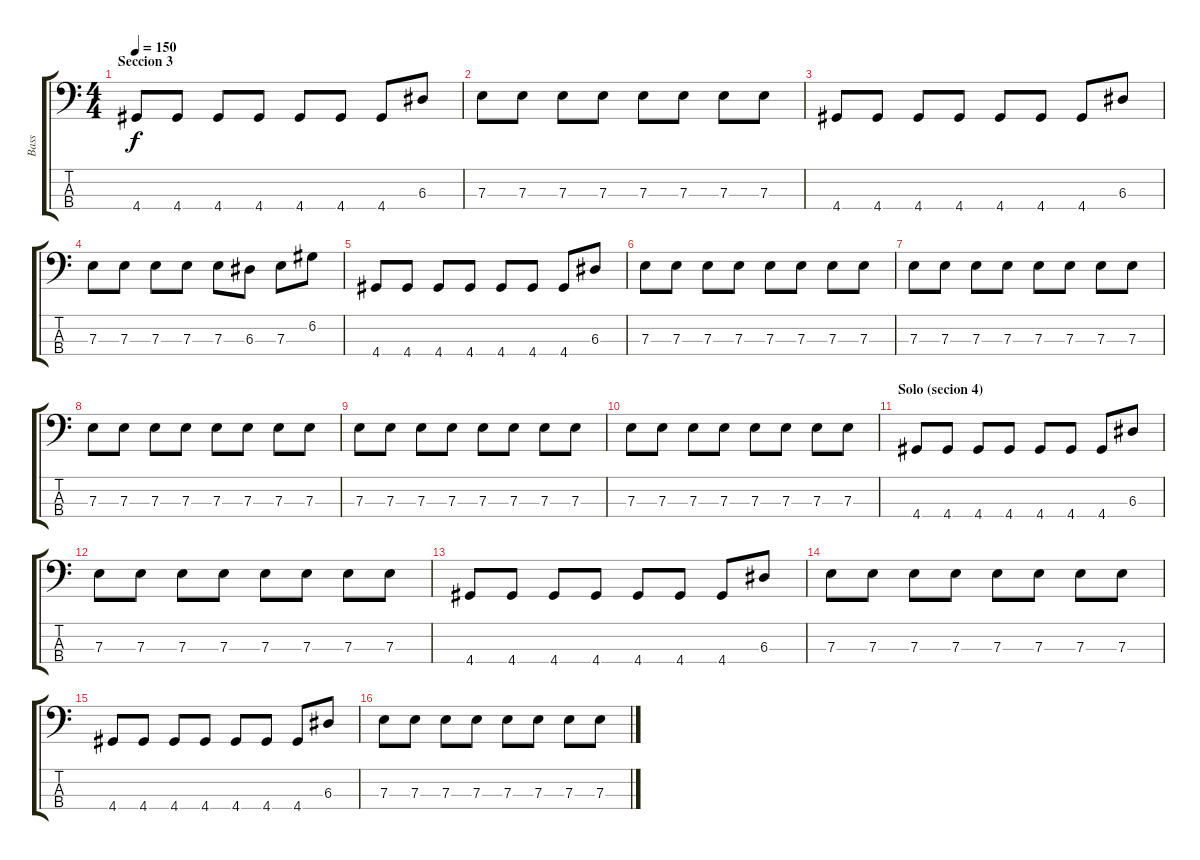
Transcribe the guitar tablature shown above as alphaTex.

\track ("Bass" "Bass") {instrument electricbasspick}
\staff {score tabs}
\tuning (G2 D2 A1 E1) {hide}
\ts (4 4)
\section ("" "Seccion 3")
\tempo 150
\clef f4
\ks c
4.4.8{dy f} 4.4.8 4.4.8 4.4.8 4.4.8 4.4.8 4.4.8 6.3.8 |
7.3.8 7.3.8 7.3.8 7.3.8 7.3.8 7.3.8 7.3.8 7.3.8 |
4.4.8 4.4.8 4.4.8 4.4.8 4.4.8 4.4.8 4.4.8 6.3.8 |
7.3.8 7.3.8 7.3.8 7.3.8 7.3.8 6.3.8 7.3.8 6.2.8 |
4.4.8 4.4.8 4.4.8 4.4.8 4.4.8 4.4.8 4.4.8 6.3.8 |
7.3.8 7.3.8 7.3.8 7.3.8 7.3.8 7.3.8 7.3.8 7.3.8 |
7.3.8 7.3.8 7.3.8 7.3.8 7.3.8 7.3.8 7.3.8 7.3.8 |
7.3.8 7.3.8 7.3.8 7.3.8 7.3.8 7.3.8 7.3.8 7.3.8 |
7.3.8 7.3.8 7.3.8 7.3.8 7.3.8 7.3.8 7.3.8 7.3.8 |
7.3.8 7.3.8 7.3.8 7.3.8 7.3.8 7.3.8 7.3.8 7.3.8 |
\section ("" "Solo (secion 4)")
4.4.8 4.4.8 4.4.8 4.4.8 4.4.8 4.4.8 4.4.8 6.3.8 |
7.3.8 7.3.8 7.3.8 7.3.8 7.3.8 7.3.8 7.3.8 7.3.8 |
4.4.8 4.4.8 4.4.8 4.4.8 4.4.8 4.4.8 4.4.8 6.3.8 |
7.3.8 7.3.8 7.3.8 7.3.8 7.3.8 7.3.8 7.3.8 7.3.8 |
4.4.8 4.4.8 4.4.8 4.4.8 4.4.8 4.4.8 4.4.8 6.3.8 |
7.3.8 7.3.8 7.3.8 7.3.8 7.3.8 7.3.8 7.3.8 7.3.8
